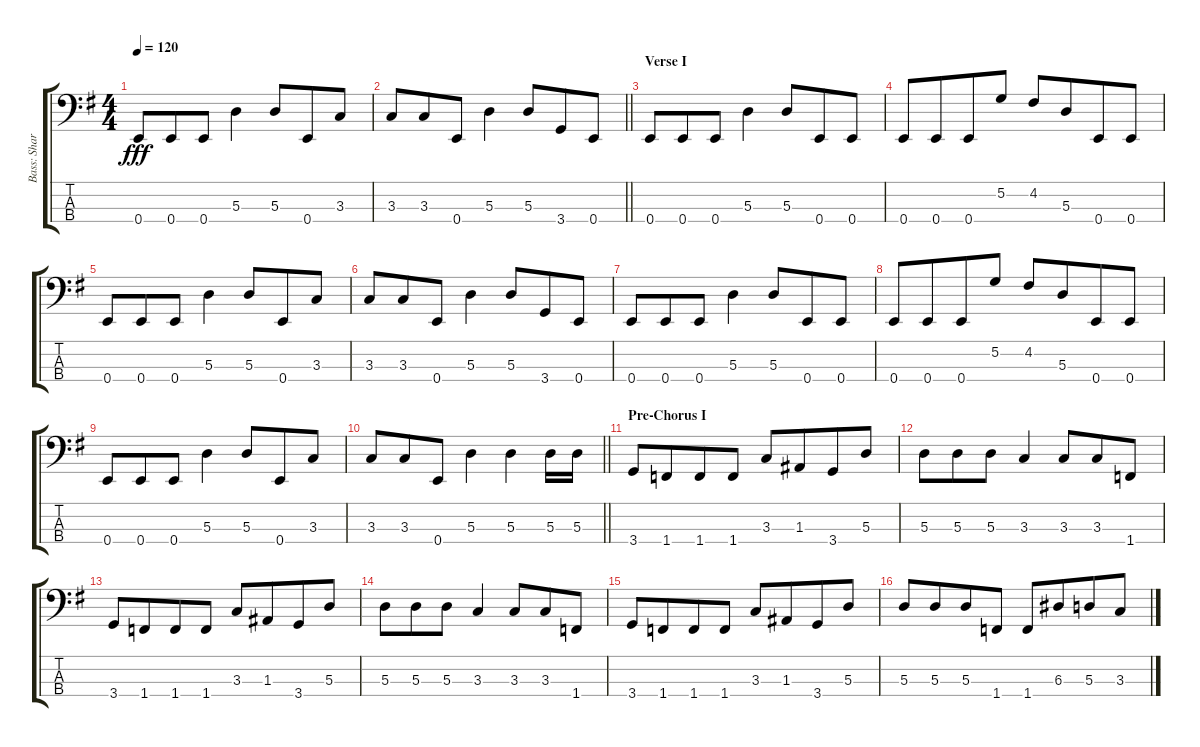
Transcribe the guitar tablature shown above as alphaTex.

\track ("Bass: Share" "Bass: Shar") {instrument electricbassfinger}
\staff {score tabs}
\tuning (G2 D2 A1 E1) {hide}
\ts (4 4)
\tempo 120
\clef f4
\ks g
0.4.8{dy fff} 0.4.8{beam merge} 0.4.8 5.3.4 5.3.8{beam merge} 0.4.8 3.3.8 |
\barLineRight lightlight
3.3.8 3.3.8{beam merge} 0.4.8 5.3.4 5.3.8{beam merge} 3.4.8 0.4.8 |
\section ("" "Verse I")
0.4.8 0.4.8{beam merge} 0.4.8 5.3.4 5.3.8{beam merge} 0.4.8 0.4.8 |
0.4.8 0.4.8{beam merge} 0.4.8 5.2.8{beam split} 4.2.8 5.3.8{beam merge} 0.4.8 0.4.8 |
0.4.8 0.4.8{beam merge} 0.4.8 5.3.4 5.3.8{beam merge} 0.4.8 3.3.8 |
3.3.8 3.3.8{beam merge} 0.4.8 5.3.4 5.3.8{beam merge} 3.4.8 0.4.8 |
0.4.8 0.4.8{beam merge} 0.4.8 5.3.4 5.3.8{beam merge} 0.4.8 0.4.8 |
0.4.8 0.4.8{beam merge} 0.4.8 5.2.8{beam split} 4.2.8 5.3.8{beam merge} 0.4.8 0.4.8 |
0.4.8 0.4.8{beam merge} 0.4.8 5.3.4 5.3.8{beam merge} 0.4.8 3.3.8 |
\barLineRight lightlight
3.3.8 3.3.8{beam merge} 0.4.8 5.3.4 5.3.4 5.3.16 5.3.16 |
\section ("" "Pre-Chorus I")
3.4.8 1.4.8{beam merge} 1.4.8 1.4.8{beam split} 3.3.8 1.3.8{beam merge} 3.4.8 5.3.8 |
5.3.8 5.3.8{beam merge} 5.3.8 3.3.4 3.3.8{beam merge} 3.3.8 1.4.8 |
3.4.8 1.4.8{beam merge} 1.4.8 1.4.8{beam split} 3.3.8 1.3.8{beam merge} 3.4.8 5.3.8 |
5.3.8 5.3.8{beam merge} 5.3.8 3.3.4 3.3.8{beam merge} 3.3.8 1.4.8 |
3.4.8 1.4.8{beam merge} 1.4.8 1.4.8{beam split} 3.3.8 1.3.8{beam merge} 3.4.8 5.3.8 |
5.3.8 5.3.8{beam merge} 5.3.8 1.4.8{beam split} 1.4.8 6.3.8{beam merge} 5.3.8 3.3.8
